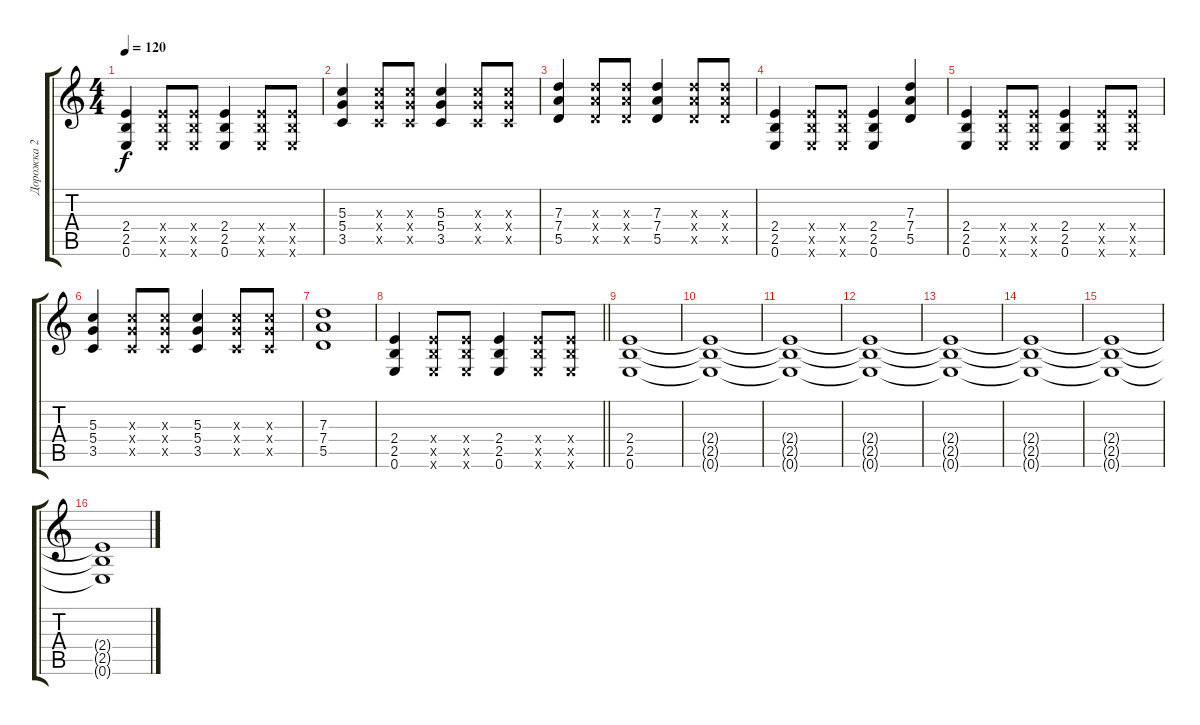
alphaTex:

\track ("Дорожка 2" "Дорожка 2") {instrument distortionguitar}
\staff {score tabs}
\tuning (E4 B3 G3 D3 A2 E2) {hide}
\ts (4 4)
\tempo 120
\clef g2
\ks c
(2.4 2.5 0.6).4{dy f} (2.4{x} 2.5{x} 0.6{x}).8 (2.4{x} 2.5{x} 0.6{x}).8 (2.4 2.5 0.6).4 (2.4{x} 2.5{x} 0.6{x}).8 (2.4{x} 2.5{x} 0.6{x}).8 |
(5.3 5.4 3.5).4 (5.3{x} 5.4{x} 3.5{x}).8 (5.3{x} 5.4{x} 3.5{x}).8 (5.3 5.4 3.5).4 (5.3{x} 5.4{x} 3.5{x}).8 (5.3{x} 5.4{x} 3.5{x}).8 |
(7.3 7.4 5.5).4 (7.3{x} 7.4{x} 5.5{x}).8 (7.3{x} 7.4{x} 5.5{x}).8 (7.3 7.4 5.5).4 (7.3{x} 7.4{x} 5.5{x}).8 (7.3{x} 7.4{x} 5.5{x}).8 |
(2.4 2.5 0.6).4 (2.4{x} 2.5{x} 0.6{x}).8 (2.4{x} 2.5{x} 0.6{x}).8 (2.4 2.5 0.6).4 (7.3 7.4 5.5).4 |
(2.4 2.5 0.6).4 (2.4{x} 2.5{x} 0.6{x}).8 (2.4{x} 2.5{x} 0.6{x}).8 (2.4 2.5 0.6).4 (2.4{x} 2.5{x} 0.6{x}).8 (2.4{x} 2.5{x} 0.6{x}).8 |
(5.3 5.4 3.5).4 (5.3{x} 5.4{x} 3.5{x}).8 (5.3{x} 5.4{x} 3.5{x}).8 (5.3 5.4 3.5).4 (5.3{x} 5.4{x} 3.5{x}).8 (5.3{x} 5.4{x} 3.5{x}).8 |
(7.3 7.4 5.5).1 |
\barLineRight lightlight
(2.4 2.5 0.6).4 (2.4{x} 2.5{x} 0.6{x}).8 (2.4{x} 2.5{x} 0.6{x}).8 (2.4 2.5 0.6).4 (2.4{x} 2.5{x} 0.6{x}).8 (2.4{x} 2.5{x} 0.6{x}).8 |
(2.4 2.5 0.6).1 |
(2.4{t} 2.5{t} 0.6{t}).1 |
(2.4{t} 2.5{t} 0.6{t}).1 |
(2.4{t} 2.5{t} 0.6{t}).1 |
(2.4{t} 2.5{t} 0.6{t}).1 |
(2.4{t} 2.5{t} 0.6{t}).1 |
(2.4{t} 2.5{t} 0.6{t}).1 |
(2.4{t} 2.5{t} 0.6{t}).1
